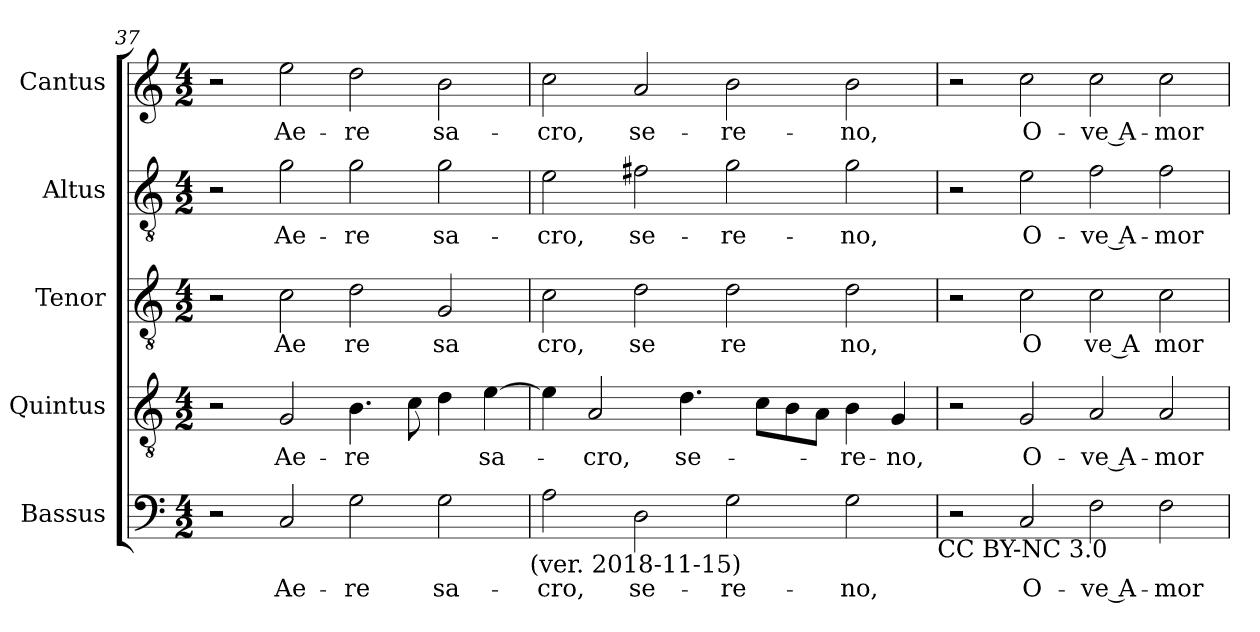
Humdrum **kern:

**kern	**text	**kern	**text	**kern	**text	**kern	**text	**kern	**text
*part5	*part5	*part4	*part4	*part3	*part3	*part2	*part2	*part1	*part1
*staff5	*staff5	*staff4	*staff4	*staff3	*staff3	*staff2	*staff2	*staff1	*staff1
*I"Bassus	*	*I"Quintus	*	*I"Tenor	*	*I"Altus	*	*I"Cantus	*
*I'Bassus	*	*I'Quintus	*	*I'Tenor	*	*I'Altus	*	*I'Cantus	*
*clefF4	*	*clefGv2	*	*clefGv2	*	*clefGv2	*	*clefG2	*
*M4/2	*	*M4/2	*	*M4/2	*	*M4/2	*	*M4/2	*
=37	=37	=37	=37	=37	=37	=37	=37	=37	=37
2r	.	2r	.	2r	.	2r	.	2r	.
!	!LO:LY:b:cj	!	!LO:LY:b:cj	!	!LO:LY:b:cj	!	!LO:LY:b:cj	!	!LO:LY:b:cj
2C/	Ae-	2G/	Ae-	2c\	Ae	2g\	Ae-	2ee\	Ae-
!	!LO:LY:b:cj	!	!LO:LY:b:cj	!	!LO:LY:b:cj	!	!LO:LY:b:cj	!	!LO:LY:b:cj
2G\	-re	4.B\	-re	2d\	re	2g\	-re	2dd\	-re
.	.	8c\	.	.	.	.	.	.	.
!	!LO:LY:b:cj	!	!	!	!LO:LY:b:cj	!	!LO:LY:b:cj	!	!LO:LY:b:cj
2G\	sa-	4d\	.	2G/	sa	2g\	sa-	2b\	sa-
!	!	!	!LO:LY:b:cj	!	!	!	!	!	!
.	.	[>4e\	sa-	.	.	.	.	.	.
!LO:TX:b:t=(ver. 2018-11-15)	!	!	!	!	!	!	!	!	!
=38	=38	=38	=38	=38	=38	=38	=38	=38	=38
!	!LO:LY:b:cj	!	!	!	!LO:LY:b:cj	!	!LO:LY:b:cj	!	!LO:LY:b:cj
2A\	-cro,	4e\]	.	2c\	cro,	2e\	-cro,	2cc\	-cro,
!	!	!	!LO:LY:b:cj	!	!	!	!	!	!
.	.	2A/	-cro,	.	.	.	.	.	.
!	!LO:LY:b:cj	!	!	!	!LO:LY:b:cj	!	!LO:LY:b:cj	!	!LO:LY:b:cj
2D\	se-	.	.	2d\	se	2f#X\	se-	2a/	se-
!	!	!	!LO:LY:b:cj	!	!	!	!	!	!
.	.	4.d\	se-	.	.	.	.	.	.
!	!LO:LY:b:cj	!	!	!	!LO:LY:b:cj	!	!LO:LY:b:cj	!	!LO:LY:b:cj
2G\	-re-	.	.	2d\	re	2g\	-re-	2b\	-re-
.	.	8c\L	.	.	.	.	.	.	.
.	.	8B\	.	.	.	.	.	.	.
.	.	8A\J	.	.	.	.	.	.	.
!	!LO:LY:b:cj	!	!LO:LY:b:cj	!	!LO:LY:b:cj	!	!LO:LY:b:cj	!	!LO:LY:b:cj
2G\	-no,	4B\	-re-	2d\	no,	2g\	-no,	2b\	-no,
!	!	!	!LO:LY:b:cj	!	!	!	!	!	!
.	.	4G/	-no,	.	.	.	.	.	.
!LO:TX:b:t=CC BY-NC 3.0	!	!	!	!	!	!	!	!	!
=39	=39	=39	=39	=39	=39	=39	=39	=39	=39
2r	.	2r	.	2r	.	2r	.	2r	.
!	!LO:LY:b:cj	!	!LO:LY:b:cj	!	!LO:LY:b:cj	!	!LO:LY:b:cj	!	!LO:LY:b:cj
2C/	O-	2G/	O-	2c\	O	2e\	O-	2cc\	O-
!	!LO:LY:b:rj	!	!LO:LY:b:rj	!	!LO:LY:b:rj	!	!LO:LY:b:rj	!	!LO:LY:b:rj
2F\	-ve A-	2A/	-ve A-	2c\	ve A	2f\	-ve A-	2cc\	-ve A-
!	!LO:LY:b:cj	!	!LO:LY:b:cj	!	!LO:LY:b:cj	!	!LO:LY:b:cj	!	!LO:LY:b:cj
2F\	-mor	2A/	-mor	2c\	mor	2f\	-mor	2cc\	-mor
=	=	=	=	=	=	=	=	=	=
*-	*-	*-	*-	*-	*-	*-	*-	*-	*-
